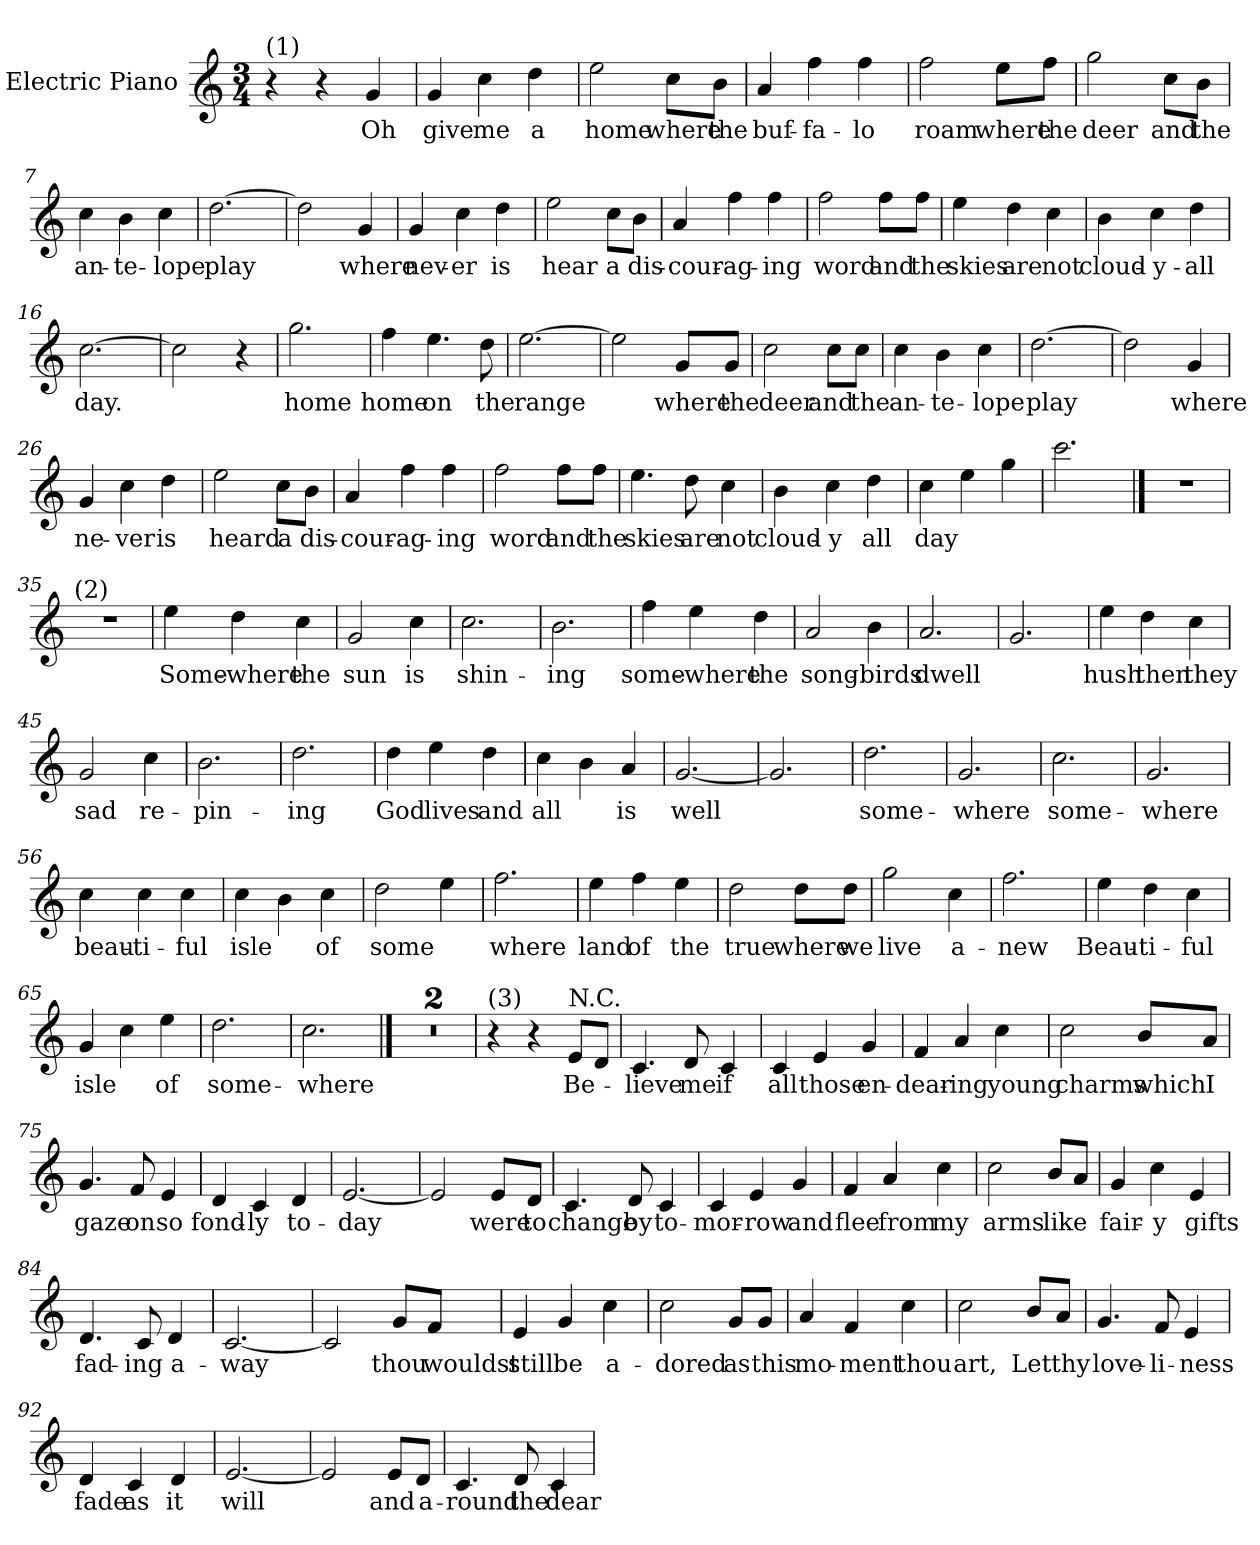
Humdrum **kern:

**kern	**text
*part1	*part1
*staff1	*staff1
*I"Electric Piano	*
*I'E.Pno	*
*clefG2	*
*k[]	*
*C:	*
*M3/4	*
=1	=1
!LO:TX:a:t=(1)	!
4r	.
4r	.
4g/	Oh
=2	=2
4g/	give
4cc\	me
4dd\	a
=3	=3
2ee\	home
8cc\L	where
8b\J	the
=4	=4
4a/	buf-
4ff\	-fa-
4ff\	-lo
=5	=5
2ff\	roam
8ee\L	where
8ff\J	the
!!LO:LB:g=z
=6	=6
2gg\	deer
8cc\L	and
8b\J	the
=7	=7
4cc\	an-
4b\	-te-
4cc\	-lope
=8	=8
[2.dd\	play
=9	=9
2dd\]	.
4g/	where
=10	=10
4g/	nev-
4cc\	-er
4dd\	is
=11	=11
2ee\	hear
8cc\L	a
8b\J	dis-
=12	=12
4a/	-cour-
4ff\	-ag-
4ff\	-ing
!!LO:LB:g=z
=13	=13
2ff\	word
8ff\L	and
8ff\J	the
=14	=14
4ee\	skies
4dd\	are
4cc\	not
=15	=15
4b\	cloud-
4cc\	-y-
4dd\	all
=16	=16
[2.cc\	day.
=17	=17
2cc\]	.
4r	.
=18	=18
2.gg\	home
=19	=19
4ff\	home
4.ee\	on
8dd\	the
!!LO:LB:g=z
=20	=20
[2.ee\	range
=21	=21
2ee\]	.
8g/L	where
8g/J	the
=22	=22
2cc\	deer
8cc\L	and
8cc\J	the
=23	=23
4cc\	an-
4b\	-te-
4cc\	-lope
=24	=24
[2.dd\	play
=25	=25
2dd\]	.
4g/	where
=26	=26
4g/	ne-
4cc\	-ver
4dd\	is
!!LO:LB:g=z
=27	=27
2ee\	heard
8cc\L	a
8b\J	dis-
=28	=28
4a/	-cour-
4ff\	-ag-
4ff\	-ing
=29	=29
2ff\	word
8ff\L	and
8ff\J	the
=30	=30
4.ee\	skies
8dd\	are
4cc\	not
=31	=31
4b\	cloud-
4cc\	-y
4dd\	all
=32	=32
4cc\	day
4ee\	.
4gg\	.
!!LO:LB:g=z
=33	=33
2.ccc\	.
==34	==34
2.r	.
=35	=35
!LO:TX:a:t=(2)	!
2.r	.
=36	=36
4ee\	Some-
4dd\	-where
4cc\	the
=37	=37
2g/	sun
4cc\	is
=38	=38
2.cc\	shin-
=39	=39
2.b\	-ing
=40	=40
4ff\	some-
4ee\	-where
4dd\	the
=41	=41
2a/	song-
4b\	-birds
!!LO:LB:g=z
=42	=42
2.a/	dwell
=43	=43
2.g/	.
=44	=44
4ee\	hush
4dd\	then
4cc\	they
=45	=45
2g/	sad
4cc\	re-
=46	=46
2.b\	-pin-
=47	=47
2.dd\	-ing
=48	=48
4dd\	God
4ee\	lives
4dd\	and
=49	=49
4cc\	all
4b\	.
4a/	is
=50	=50
[2.g/	well
!!LO:LB:g=z
=51	=51
2.g/]	.
=52	=52
2.dd\	some-
=53	=53
2.g/	-where
=54	=54
2.cc\	some-
=55	=55
2.g/	-where
=56	=56
4cc\	beau-
4cc\	-ti-
4cc\	-ful
=57	=57
4cc\	isle
4b\	.
4cc\	of
=58	=58
2dd\	-some
4ee\	.
=59	=59
2.ff\	where
!!LO:PB:g=z
=60	=60
4ee\	land
4ff\	of
4ee\	the
=61	=61
2dd\	true
8dd\L	where
8dd\J	we
=62	=62
2gg\	live
4cc\	a-
=63	=63
2.ff\	-new
=64	=64
4ee\	Beau-
4dd\	ti-
4cc\	-ful
=65	=65
4g/	isle
4cc\	.
4ee\	of
=66	=66
2.dd\	some-
!!LO:LB:g=z
=67	=67
2.cc\	where
==68	==68
2.r	.
=69	=69
2.r	.
=70	=70
!LO:TX:a:t=(3)	!
4r	.
4r	.
!LO:TX:a:t=N.C.	!
8e/L	Be-
8d/J	.
=71	=71
4.c/	-lieve
8d/	me
4c/	if
=72	=72
4c/	all
4e/	those
4g/	en-
=73	=73
4f/	-dear-
4a/	-ing
4cc\	young
!!LO:LB:g=z
=74	=74
2cc\	charms
8b/L	which
8a/J	I
=75	=75
4.g/	gaze
8f/	on
4e/	so
=76	=76
4d/	fond-
4c/	-ly
4d/	to-
=77	=77
[2.e/	-day
=78	=78
2e/]	.
8e/L	were
8d/J	to
=79	=79
4.c/	change
8d/	by
4c/	to-
!!LO:LB:g=z
=80	=80
4c/	-mor-
4e/	-row
4g/	and
=81	=81
4f/	flee
4a/	from
4cc\	my
=82	=82
2cc\	arms
8b/L	like
8a/J	.
=83	=83
4g/	fair-
4cc\	-y
4e/	gifts
=84	=84
4.d/	fad-
8c/	-ing
4d/	a-
=85	=85
[2.c/	way
!!LO:LB:g=z
=86	=86
2c/]	.
8g/L	thou
8f/J	wouldst
=87	=87
4e/	still
4g/	be
4cc\	a-
=88	=88
2cc\	-dored
8g/L	as
8g/J	this
=89	=89
4a/	mo-
4f/	-ment
4cc\	thou
=90	=90
2cc\	art,
8b/L	Let
8a/J	thy
!!LO:LB:g=z
=91	=91
4.g/	love-
8f/	-li-
4e/	-ness
=92	=92
4d/	fade
4c/	as
4d/	it
=93	=93
[2.e/	will
=94	=94
2e/]	.
8e/L	and
8d/J	a-
=95	=95
4.c/	-round
8d/	the
4c/	dear
=	=
*-	*-
